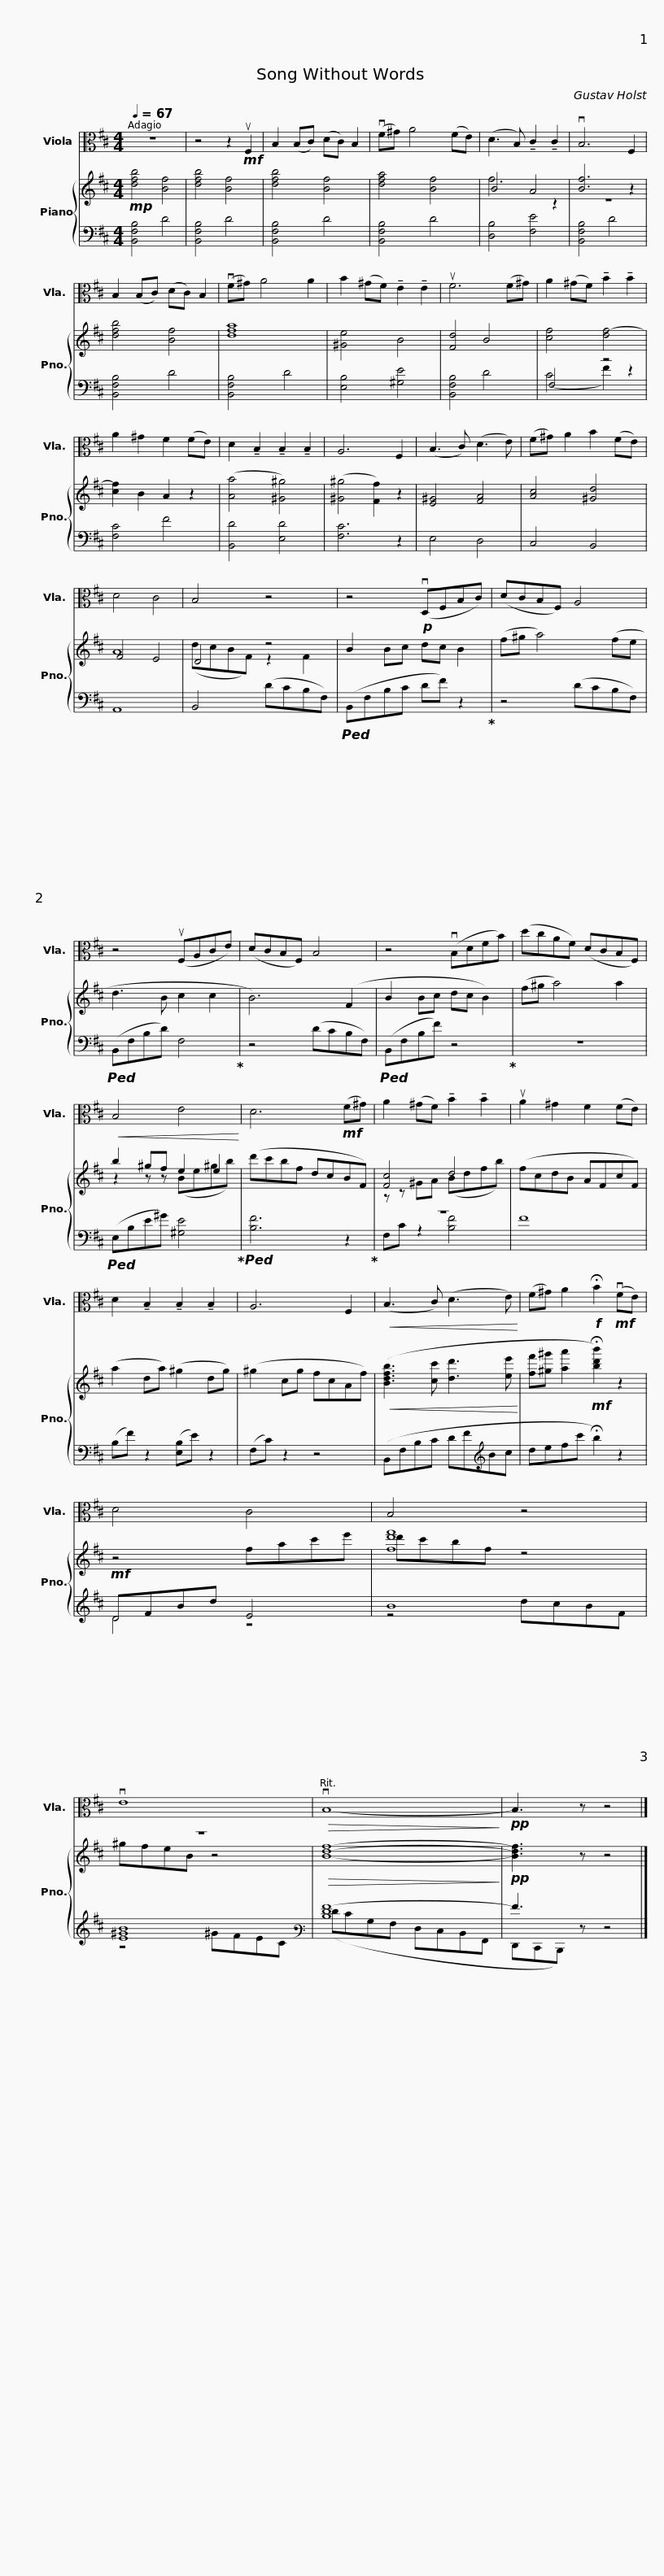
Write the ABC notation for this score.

X:1
%%score 1 { ( 2 4 ) | ( 3 5 ) }
L:1/8
Q:1/4=67
M:4/4
I:linebreak $
K:D
V:1 alto
V:2 treble
V:4 treble
V:3 bass
V:5 bass
V:1
 z8 | z4 z2!mf! uF,2 | B,2 (B,C) (DC) B,2 | (vF^G) A4 (FE) |$ (D3 B,) !tenuto!C2 !tenuto!C2 | %5
 vB,6 F,2 | B,2 (B,C) (DC) B,2 | (vF^G) A4 A2 | B2 (^GF) !tenuto!E2 !tenuto!E2 |$ uF6 (F^G) | %10
 A2 (^GF) !tenuto!B2 !tenuto!B2 | A2 ^G2 F2 (FE) | D2 !tenuto!B,2 !tenuto!B,2 !tenuto!B,2 | A,6 F,2 |$ (B,3 C) (D3 E) | %15
 (F^G) A2 B2 (FE) | D4 C4 | B,4 z4 | z4!p! (vD,F,B,C) |$ (DCB,F,) A,4 | %20
 z4 (uF,A,CE) | (DCB,F,) B,4 | z4 (vB,DFB) | (dcAF) (DCB,F,) |$!<(! B,4 E4!<)! | %25
 D6!mf! (F^G) | A2 (^GF) !tenuto!B2 !tenuto!B2 | uA2 ^G2 F2 (FE) |$ D2 !tenuto!B,2 !tenuto!B,2 !tenuto!B,2 | A,6 F,2 | %30
!<(! (B,3 C) (D3 E)!<)! | (F^G) A2!f! !fermata!B2!mf! (vFE) |$ D4 C4 | B,4 z4 | vE8 | %35
!>(! vB,8-!>)! |!pp! B,3 z z4 |] %37
V:2
!mp! [dfb]4 [Bf]4 | [dfb]4 [Bf]4 | [dfb]4 [Bf]4 | [dfa]4 [Bf]4 |$ B4 A4 | %5
 [Bf]6 z2 | [dfb]4 [Bf]4 | [dfa]8 | [^Ge]4 B4 |$ [Fd]4 B4 | %10
 [cf]4 [df-]4 | [cf]2 B2 A2 z2 | ([Aa]4 [^G^g]4) | ([^G^g]4 [Ff]2) z2 |$ [E^G]4 [FA]4 | %15
 [Ac]4 [^Gd]4 | F4 E4 | D4 z4 | B2 Bc dc B2 |$ (f^g a4) (fe | %20
 d3 B c2 c2 | B6) (F2 | B2 Bc dc B2) | (f^g a4) a2 |$ b2 ^gf e2 e2 | %25
 (d'c'bf dcBF) | [Fc]4 d4 | (fcdB AFcF) |$ (a2 da) (^g2 dg) | (^g2 cg fcAf) | %30
!<(! ([Bdfb]3 [cc'] [dd']3 [ee']!<)! | [ff'][^g^g'] [aa']2!mf! !fermata![bd'b']2) z2 |$!mf! z4 fac'e' | [fd'f']8 | z8 | %35
!>(! [Bdf]8-!>)! |!pp! [Bdf]3 z z4 |] %37
V:3
 [B,,F,B,]4 D4 | [B,,F,B,]4 D4 | [B,,F,B,]4 D4 | [B,,F,B,]4 D4 |$ [D,B,]4 [F,E]4 | %5
 [B,,F,B,]4 D4 | [B,,F,B,]4 D4 | [B,,F,B,]4 D4 | [E,B,]4 [^G,E]4 |$ [B,,F,B,]4 D4 | %10
 F,4 z4 | [F,C]4 F4 | [B,,D]4 [E,D]4 | [F,C]6 z2 |$ E,4 D,4 | %15
 C,4 B,,4 | A,,8 | B,,4 (DCB,F,) |!ped! (B,,F,B,C DF) z2!ped-up! |$ z4 (DCB,F,) | %20
!ped! (B,,F,B,D) F,4!ped-up! | z4 (DCB,F,) |!ped! (B,,F,B,F) z4!ped-up! | z8 |$!ped! (E,B,E^G) [^G,E]4!ped-up! | %25
!ped! [B,F]6 z2!ped-up! | z8 | F8 |$ (B,F) z2 ([E,B,]E) z2 | (F,C) z2 z4 | %30
 (B,,F,B,C DF[K:treble]Bc | defc' !fermata!b2) z2 |$ DFBd E4 | B8 | [E^GB]8 | %35
[K:bass3] [DFA-]8 | A3 z z4 |] %37
V:4
 x8 | x8 | x8 | x8 |$ f6 z2 | %5
 z8 | x8 | x8 | x8 |$ x8 | %10
 x8 | x8 | x8 | x8 |$ x8 | %15
 x8 | A8 | (dcBF) z2 F2 | x8 |$ x8 | %20
 x8 | x8 | x8 | x8 |$ z2 z z (Be^gb) | %25
 x8 | z z ^GA (Bdfb) | x8 |$ x8 | x8 | %30
 x8 | x8 |$ x8 | d'c'bf z4 | ^gfeB z4 | %35
 x8 | x8 |] %37
V:5
 x8 | x8 | x8 | x8 |$ x8 | %5
 x8 | x8 | x8 | x8 |$ x8 | %10
 (C4 F2) z2 | x8 | x8 | x8 |$ x8 | %15
 x8 | x8 | x8 | x8 |$ x8 | %20
 x8 | x8 | x8 | x8 |$ x8 | %25
 x8 | F,C z2 [B,F]4 | x8 |$ x8 | x8 | %30
 x6[K:treble] x2 | x8 |$ D4 z4 | z4 dcBF | z4 ^GFEC | %35
[K:bass3] (FEB,A, F,E,D,A,, | F,,E,,D,,) z z4 |] %37
